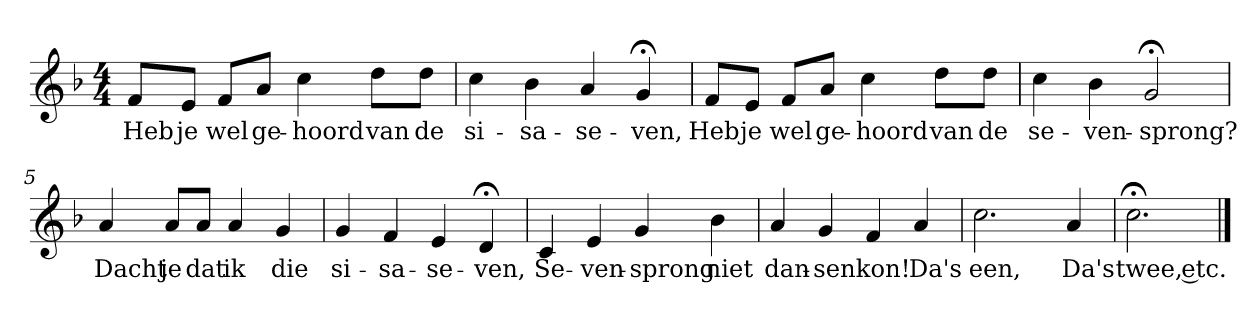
**kern	**text
*part1	*part1
*staff1	*staff1
*k[b-]	*
*F:	*
*M4/4	*
*MM120	*
=1	=1
8fL	Heb
8eJ	je
8fL	wel
8aJ	ge-
4cc	-hoord
8ddL	van
8ddJ	de
=2	=2
4cc	si-
4b-	-sa-
4a	-se-
4g;<	-ven,
=3	=3
8fL	Heb
8eJ	je
8fL	wel
8aJ	ge-
4cc	-hoord
8ddL	van
8ddJ	de
=4	=4
4cc	se-
4b-	-ven-
2g;<	-sprong?
=5	=5
4a	Dacht
8aL	je
8aJ	dat
4a	ik
4g	die
=6	=6
4g	si-
4f	-sa-
4e	-se-
4d;<	-ven,
=7	=7
4c	Se-
4e	-ven-
4g	-sprong
4b-	niet
=8	=8
4a	dan-
4g	-sen
4f	kon!
4a	Da's
=9	=9
2.cc	een,
4a	Da's
=10	=10
2.cc;<	twee, etc.
==	==
*-	*-
